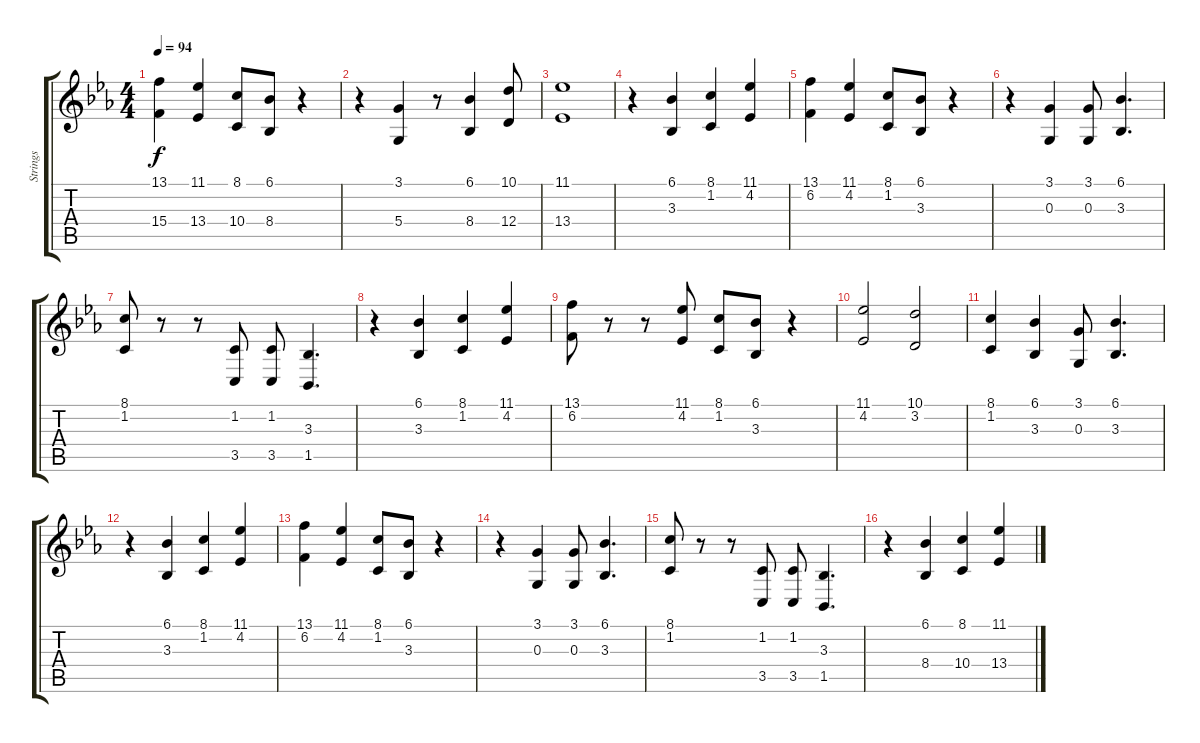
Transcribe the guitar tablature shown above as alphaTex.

\track ("Strings" "Strings") {instrument stringensemble1}
\staff {score tabs}
\tuning (E4 B3 G3 D3 A2 E2) {hide}
\ts (4 4)
\tempo 94
\clef g2
\ks eb
(13.1 15.4).4{dy f} (11.1 13.4).4 (8.1 10.4).8 (6.1 8.4).8 r.4 |
r.4 (3.1 5.4).4 r.8 (6.1 8.4).4 (10.1 12.4).8 |
(11.1 13.4).1 |
r.4 (6.1 3.3).4 (8.1 1.2).4 (11.1 4.2).4 |
(13.1 6.2).4 (11.1 4.2).4 (8.1 1.2).8 (6.1 3.3).8 r.4 |
r.4 (3.1 0.3).4 (3.1 0.3).8 (6.1 3.3).4{d} |
(8.1 1.2).8 r.8 r.8 (1.2 3.5).8 (1.2 3.5).8 (3.3 1.5).4{d} |
r.4 (6.1 3.3).4 (8.1 1.2).4 (11.1 4.2).4 |
(13.1 6.2).8 r.8 r.8 (11.1 4.2).8 (8.1 1.2).8 (6.1 3.3).8 r.4 |
(11.1 4.2).2 (10.1 3.2).2 |
(8.1 1.2).4 (6.1 3.3).4 (3.1 0.3).8 (6.1 3.3).4{d} |
r.4 (6.1 3.3).4 (8.1 1.2).4 (11.1 4.2).4 |
(13.1 6.2).4 (11.1 4.2).4 (8.1 1.2).8 (6.1 3.3).8 r.4 |
r.4 (3.1 0.3).4 (3.1 0.3).8 (6.1 3.3).4{d} |
(8.1 1.2).8 r.8 r.8 (1.2 3.5).8 (1.2 3.5).8 (3.3 1.5).4{d} |
r.4 (6.1 8.4).4 (8.1 10.4).4 (11.1 13.4).4
